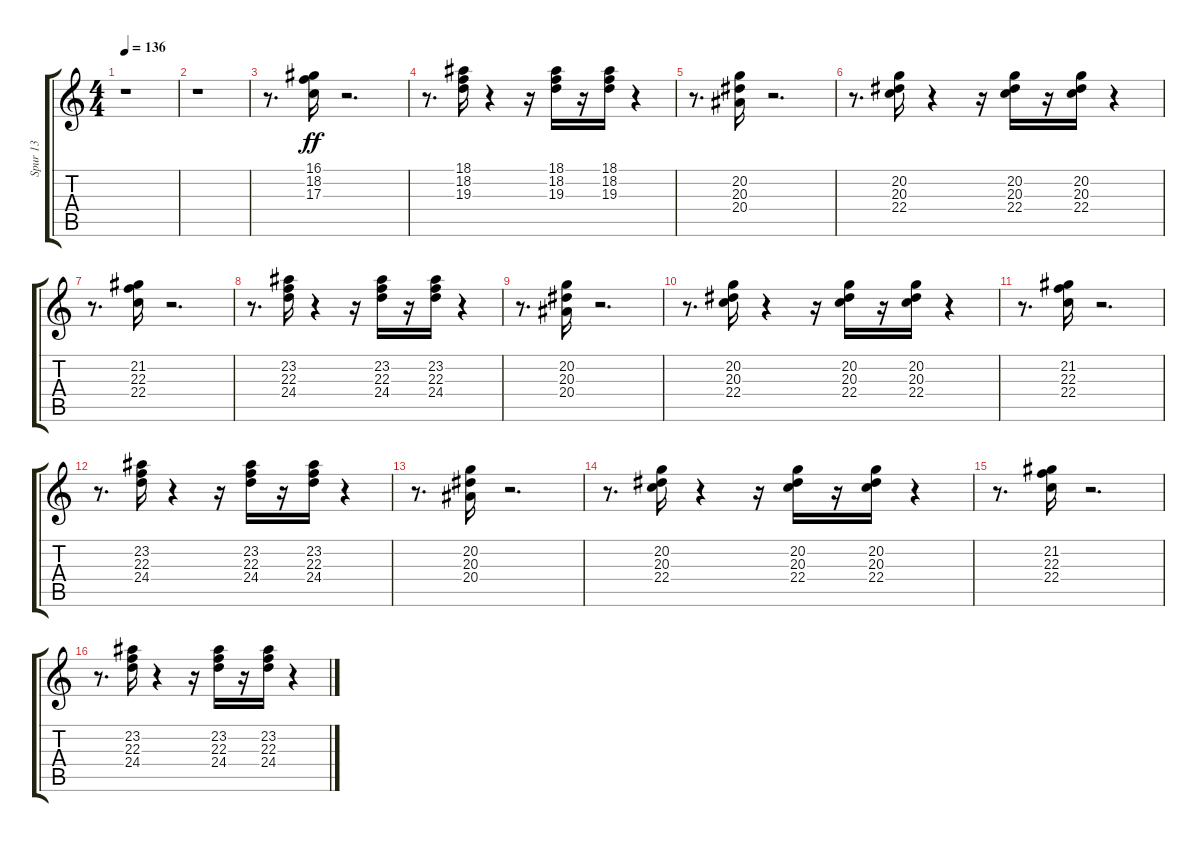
\track ("Spur 13" "Spur 13") {instrument percussiveorgan}
\staff {score tabs}
\tuning (E4 B3 G3 D3 A2 E2) {hide}
\ts (4 4)
\tempo 136
\clef g2
\ks c
r.1{dy f} |
r.1 |
r.8{d} (16.1 18.2 17.3).16{dy ff} r.2{d} |
r.8{d} (18.1 18.2 19.3).16 r.4 r.16 (18.1 18.2 19.3).16 r.16 (18.1 18.2 19.3).16 r.4 |
r.8{d} (20.2 20.3 20.4).16 r.2{d} |
r.8{d} (20.2 20.3 22.4).16 r.4 r.16 (20.2 20.3 22.4).16 r.16 (20.2 20.3 22.4).16 r.4 |
r.8{d} (21.2 22.3 22.4).16 r.2{d} |
r.8{d} (23.2 22.3 24.4).16 r.4 r.16 (23.2 22.3 24.4).16 r.16 (23.2 22.3 24.4).16 r.4 |
r.8{d} (20.2 20.3 20.4).16 r.2{d} |
r.8{d} (20.2 20.3 22.4).16 r.4 r.16 (20.2 20.3 22.4).16 r.16 (20.2 20.3 22.4).16 r.4 |
r.8{d} (21.2 22.3 22.4).16 r.2{d} |
r.8{d} (23.2 22.3 24.4).16 r.4 r.16 (23.2 22.3 24.4).16 r.16 (23.2 22.3 24.4).16 r.4 |
r.8{d} (20.2 20.3 20.4).16 r.2{d} |
r.8{d} (20.2 20.3 22.4).16 r.4 r.16 (20.2 20.3 22.4).16 r.16 (20.2 20.3 22.4).16 r.4 |
r.8{d} (21.2 22.3 22.4).16 r.2{d} |
r.8{d} (23.2 22.3 24.4).16 r.4 r.16 (23.2 22.3 24.4).16 r.16 (23.2 22.3 24.4).16 r.4
